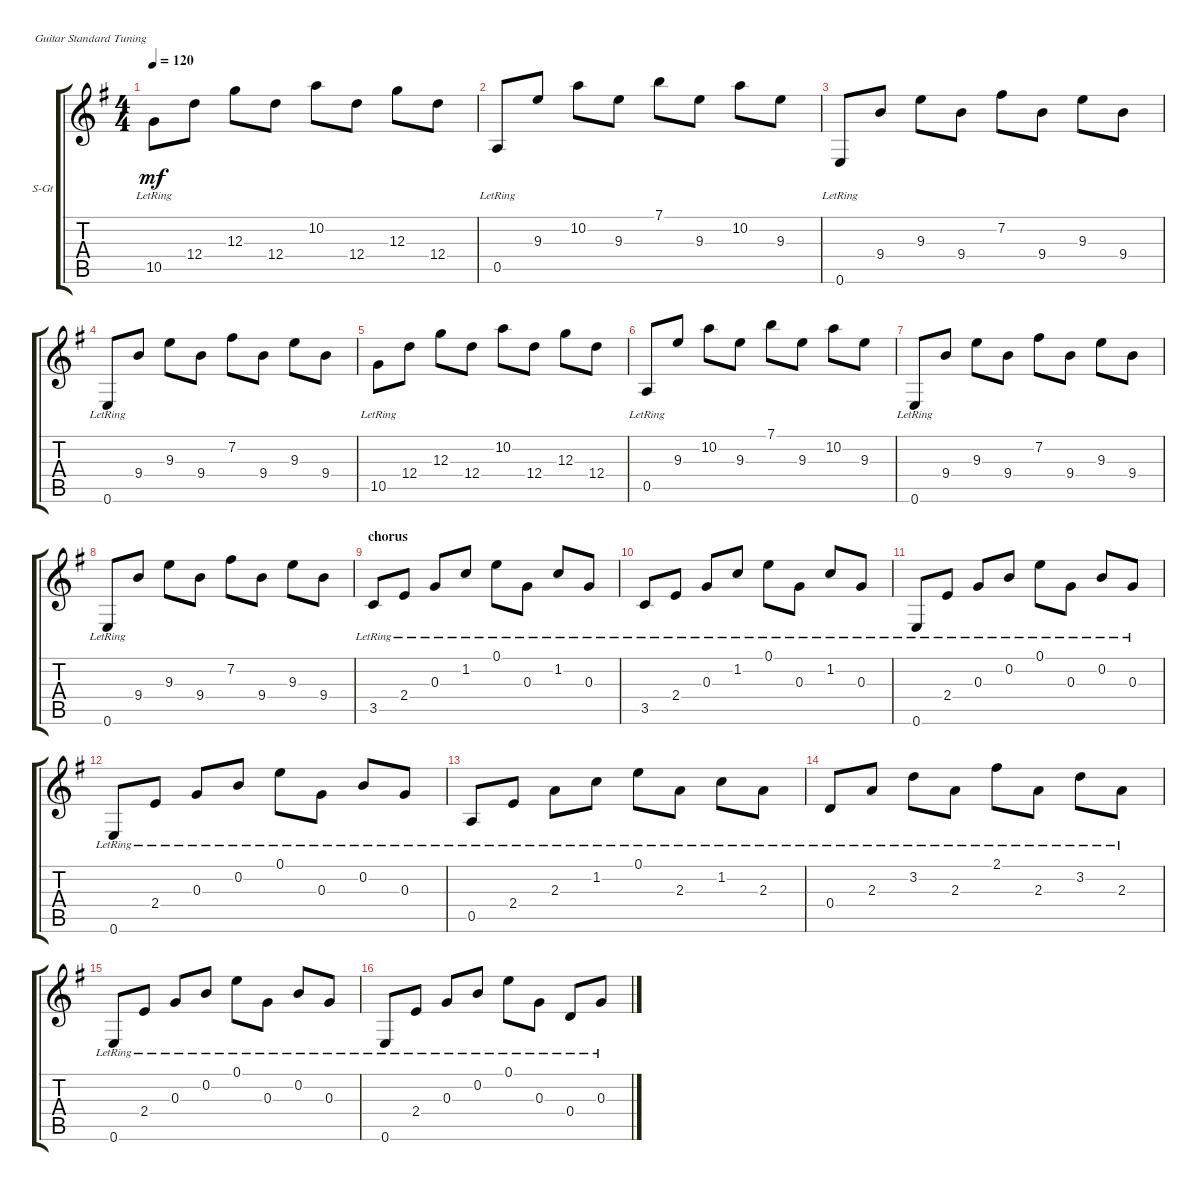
\defaultSystemsLayout 4
\bracketExtendMode groupsimilarinstruments
\firstSystemTrackNameOrientation horizontal
\otherSystemsTrackNameOrientation horizontal
\track ("Steel Guitar" "S-Gt") {instrument acousticguitarsteel}
\staff {score tabs}
\tuning (E4 B3 G3 D3 A2 E2)
\ts (4 4)
\tempo 120
\clef g2
\ks eminor
10.5{lr}.8{dy mf} 12.4.8 12.3.8 12.4.8 10.2.8 12.4.8 12.3.8 12.4.8 |
0.5{lr}.8 9.3.8 10.2.8 9.3.8 7.1.8 9.3.8 10.2.8 9.3.8 |
0.6{lr}.8 9.4.8 9.3.8 9.4.8 7.2.8 9.4.8 9.3.8 9.4.8 |
0.6{lr}.8 9.4.8 9.3.8 9.4.8 7.2.8 9.4.8 9.3.8 9.4.8 |
10.5{lr}.8 12.4.8 12.3.8 12.4.8 10.2.8 12.4.8 12.3.8 12.4.8 |
0.5{lr}.8 9.3.8 10.2.8 9.3.8 7.1.8 9.3.8 10.2.8 9.3.8 |
0.6{lr}.8 9.4.8 9.3.8 9.4.8 7.2.8 9.4.8 9.3.8 9.4.8 |
0.6{lr}.8 9.4.8 9.3.8 9.4.8 7.2.8 9.4.8 9.3.8 9.4.8 |
\section ("" "chorus")
3.5{lr}.8 2.4{lr}.8 0.3{lr}.8 1.2{lr}.8 0.1{lr}.8 0.3{lr}.8 1.2{lr}.8 0.3{lr}.8 |
3.5{lr}.8 2.4{lr}.8 0.3{lr}.8 1.2{lr}.8 0.1{lr}.8 0.3{lr}.8 1.2{lr}.8 0.3{lr}.8 |
0.6{lr}.8 2.4{lr}.8 0.3{lr}.8 0.2{lr}.8 0.1{lr}.8 0.3{lr}.8 0.2{lr}.8 0.3{lr}.8 |
0.6{lr}.8 2.4{lr}.8 0.3{lr}.8 0.2{lr}.8 0.1{lr}.8 0.3{lr}.8 0.2{lr}.8 0.3{lr}.8 |
0.5{lr}.8 2.4{lr}.8 2.3{lr}.8 1.2{lr}.8 0.1{lr}.8 2.3{lr}.8 1.2{lr}.8 2.3{lr}.8 |
0.4{lr}.8 2.3{lr}.8 3.2{lr}.8 2.3{lr}.8 2.1{lr}.8 2.3{lr}.8 3.2{lr}.8 2.3{lr}.8 |
0.6{lr}.8 2.4{lr}.8 0.3{lr}.8 0.2{lr}.8 0.1{lr}.8 0.3{lr}.8 0.2{lr}.8 0.3{lr}.8 |
0.6{lr}.8 2.4{lr}.8 0.3{lr}.8 0.2{lr}.8 0.1{lr}.8 0.3{lr}.8 0.4{lr}.8 0.3{lr}.8
